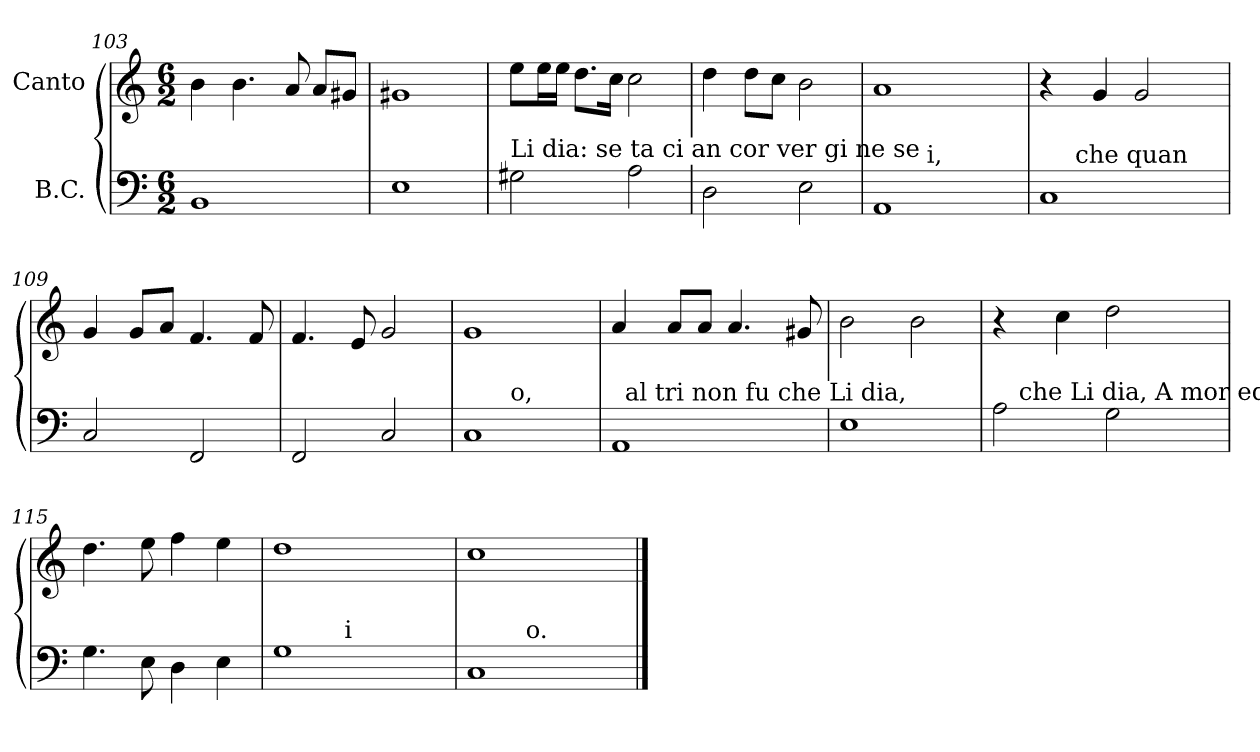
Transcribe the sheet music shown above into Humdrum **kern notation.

**kern	**kern
*part2	*part1
*staff2	*staff1
*I"B.C.	*I"Canto
*clefF4	*clefG2
*k[]	*k[]
*C:	*C:
*M6/2	*M6/2
=103	=103
1BB	4b\
.	4.b\
.	8a/
.	8a/L
.	8g#X/J
=104	=104
1E	1g#X
=105	=105
!LO:TX:a:t=Li dia&colon; se ta ci an cor ver gi ne se	!
2G#X\	8ee\L
.	16ee\L
.	16ee\JJ
.	8.dd\L
.	16cc\Jk
2A\	2cc\
=106	=106
2D\	4dd\
.	8dd\L
.	8cc\J
2E\	2b\
=107	=107
*^	*
1AA	4ryy	1a
.	32ryy	.
!	!LO:TX:a:t=i,	!
.	2ryy	.
.	8..ryy	.
=108	=108	=108
1C	8.ryy	4r
!	!LO:TX:a:t=che quan	!
.	2ryy	.
.	.	4g/
.	.	2g/
.	4ryy	.
.	16ryy	.
!!LO:PB:g=z
=109	=109	=109
!LO:TX:a:t=do sfo gai te co l'ar dor mi	!	!
*v	*v	*
2C/	4g/
.	8g/L
.	8a/J
2FF/	4.f/
.	8f/
=110	=110
2FF/	4.f/
.	8e/
2C/	2g/
=111	=111
*^	*
1C	4ryy	1g
!	!LO:TX:a:t=o,	!
.	2.ryy	.
=112	=112	=112
1AA	32ryy	4a/
!	!LO:TX:a:t=al tri non fu che Li dia,	!
.	2ryy	.
.	.	8a/L
.	.	8a/J
.	.	4.a/
.	4...ryy	.
.	.	8g#X/
*v	*v	*
=113	=113
1E	2b\
.	2b\
=114	=114
*^	*
2A\	16.ryy	4r
!	!LO:TX:a:t=che Li dia, A mor ed	!
.	2ryy	.
.	.	4cc\
2G\	.	2dd\
.	4ryy	.
.	8ryy	.
.	32ryy	.
*v	*v	*
=115	=115
4.G\	4.dd\
8E\	8ee\
4D\	4ff\
4E\	4ee\
=116	=116
*^	*
1G	4ryy	1dd
.	16.ryy	.
!	!LO:TX:a:t=i	!
.	2ryy	.
.	8ryy	.
.	32ryy	.
=117	=117	=117
1C	4ryy	1cc
.	32ryy	.
!	!LO:TX:a:t=o.	!
.	2ryy	.
.	8..ryy	.
*v	*v	*
==	==
*-	*-
